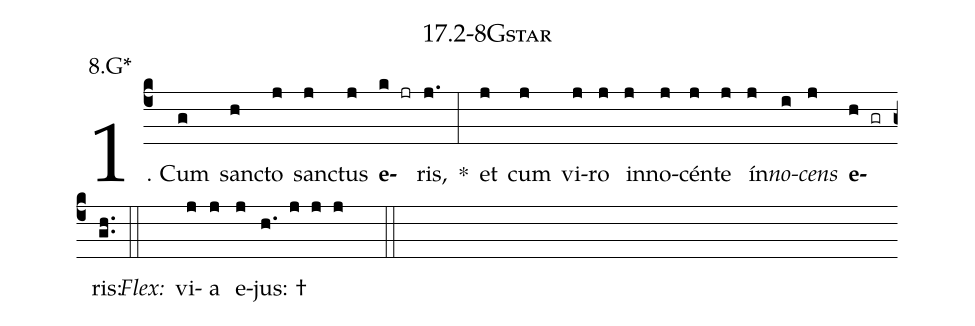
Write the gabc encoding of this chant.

name: 17.2-8Gstar;
annotation: 8.G*;
%%
(c4)1. Cum(g) sanc(h)to(j) sanc(j)tus(j) <b>e</b>(k jr)ris,(j.) *(:) et(j) cum(j) vi(j)ro(j) in(j)no(j)cén(j)te(j) ín(j)<i>no</i>(i)<i>cens</i>(j) <b>e</b>(h gr)ris:(gh..) (::)
<i>Flex:</i>()  vi(j)a(j) e(j)jus: †(h. j j j  ::)
